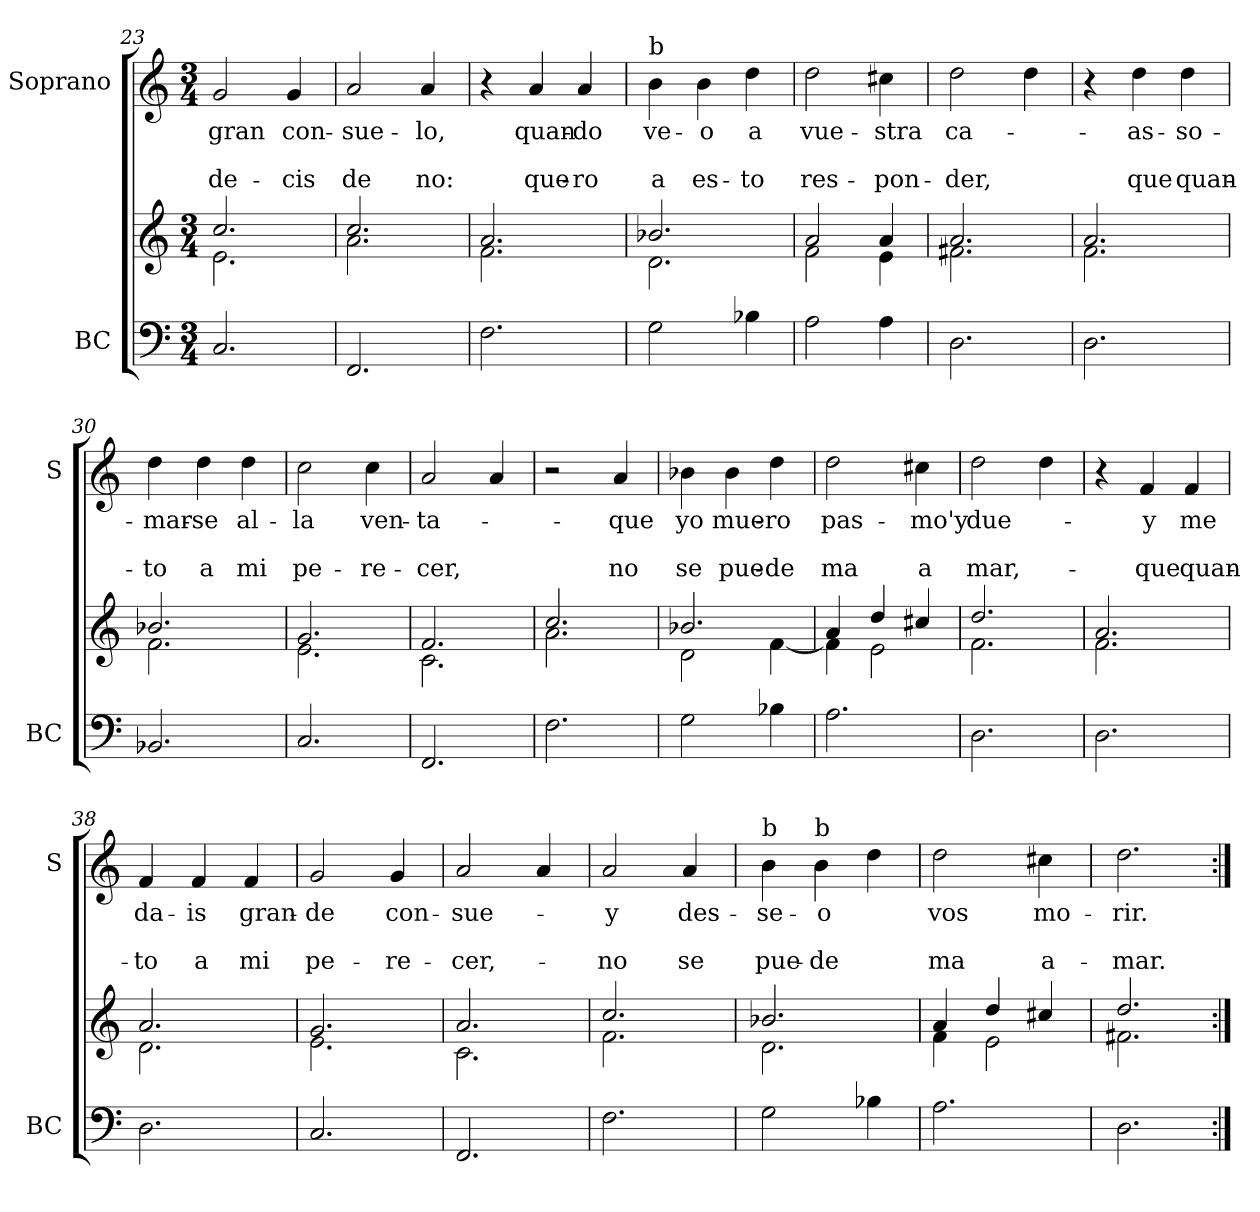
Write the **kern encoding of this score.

**kern	**kern	**kern	**text	**text	**text
*part2	*part2	*part1	*part1	*part1	*part1
*staff3	*staff2	*staff1	*staff1	*staff1	*staff1
*I"BC	*	*I"Soprano	*	*	*
*I'BC	*	*I'S	*	*	*
*clefF4	*clefG2	*clefG2	*	*	*
*k[]	*k[]	*k[]	*	*	*
*C:	*C:	*C:	*	*	*
*M3/4	*M3/4	*M3/4	*	*	*
=23	=23	=23	=23	=23	=23
*	*^	*	*	*	*
!	!	!	!	!LO:LY:b	!	!LO:LY:b
2.C/	2.cc/	2.e\	2g/	gran	.	de-
!	!	!	!	!LO:LY:b	!	!LO:LY:b
.	.	.	4g/	con-	.	-cis
=24	=24	=24	=24	=24	=24	=24
!	!	!	!	!LO:LY:b	!	!LO:LY:b
2.FF/	2.cc/	2.a\	2a/	-sue-	.	de
!	!	!	!	!LO:LY:b	!	!LO:LY:b
.	.	.	4a/	-lo,	.	no:
=25	=25	=25	=25	=25	=25	=25
2.F\	2.a/	2.f\	4r	.	.	.
!	!	!	!	!LO:LY:b	!	!LO:LY:b
.	.	.	4a/	quan-	.	que-
!	!	!	!	!LO:LY:b	!	!LO:LY:b
.	.	.	4a/	-do	.	-ro
!!LO:LB:g=z
=26	=26	=26	=26	=26	=26	=26
!	!	!	!LO:TX:a:t=b	!	!	!
!	!	!	!	!LO:LY:b	!	!LO:LY:b
2G\	2.b-X/	2.d\	4b\	ve-	.	a
!	!	!	!	!LO:LY:b	!	!LO:LY:b
.	.	.	4b\	-o	.	es-
!	!	!	!	!LO:LY:b	!	!LO:LY:b
4B-X\	.	.	4dd\	a	.	-to
=27	=27	=27	=27	=27	=27	=27
!	!	!	!	!LO:LY:b	!	!LO:LY:b
2A\	2a/	2f\	2dd\	vue-	.	res-
!	!	!	!	!LO:LY:b	!	!LO:LY:b
4A\	4a/	4e\	4cc#X\	-stra	.	-pon-
=28	=28	=28	=28	=28	=28	=28
!	!	!	!	!LO:LY:b	!	!LO:LY:b
2.D\	2.a/	2.f#X\	2dd\	ca-	.	-der,
.	.	.	4dd\	.	.	.
=29	=29	=29	=29	=29	=29	=29
2.D\	2.a/	2.f\	4r	.	.	.
!	!	!	!	!LO:LY:b	!	!LO:LY:b
.	.	.	4dd\	as-	.	que
!	!	!	!	!LO:LY:b	!	!LO:LY:b
.	.	.	4dd\	-so-	.	quan-
=30	=30	=30	=30	=30	=30	=30
!	!	!	!	!LO:LY:b	!	!LO:LY:b
2.BB-X/	2.b-X/	2.f\	4dd\	-mar-	.	-to
!	!	!	!	!LO:LY:b	!	!LO:LY:b
.	.	.	4dd\	-se	.	a
!	!	!	!	!LO:LY:b	!	!LO:LY:b
.	.	.	4dd\	al-	.	mi
=31	=31	=31	=31	=31	=31	=31
!	!	!	!	!LO:LY:b	!	!LO:LY:b
2.C/	2.g/	2.e\	2cc\	-la	.	pe-
!	!	!	!	!LO:LY:b	!	!LO:LY:b
.	.	.	4cc\	ven-	.	-re-
!!LO:LB:g=z
=32	=32	=32	=32	=32	=32	=32
!	!	!	!	!LO:LY:b	!	!LO:LY:b
2.FF/	2.f/	2.c\	2a/	-ta-	.	-cer,
.	.	.	4a/	.	.	.
=33	=33	=33	=33	=33	=33	=33
2.F\	2.cc/	2.a\	2r	.	.	.
!	!	!	!	!LO:LY:b	!	!LO:LY:b
.	.	.	4a/	que	.	no
=34	=34	=34	=34	=34	=34	=34
!	!	!	!	!LO:LY:b	!	!LO:LY:b
2G\	2.b-X/	2d\	4b-X\	yo	.	se
!	!	!	!	!LO:LY:b	!	!LO:LY:b
.	.	.	4b-\	mue-	.	pue-
!	!	!	!	!LO:LY:b	!	!LO:LY:b
4B-X\	.	[<4f\	4dd\	-ro	.	-de
=35	=35	=35	=35	=35	=35	=35
!	!	!	!	!LO:LY:b	!	!LO:LY:b
2.A\	4a/	4f\]	2dd\	pas-	.	ma
.	4dd/	2e\	.	.	.	.
!	!	!	!	!LO:LY:b	!	!LO:LY:b
.	4cc#X/	.	4cc#X\	-mo'y	.	a
=36	=36	=36	=36	=36	=36	=36
!	!	!	!	!LO:LY:b	!	!LO:LY:b
2.D\	2.dd/	2.f\	2dd\	due-	.	mar,-
.	.	.	4dd\	.	.	.
=37	=37	=37	=37	=37	=37	=37
2.D\	2.a/	2.f\	4r	.	.	.
!	!	!	!	!LO:LY:b	!	!LO:LY:b
.	.	.	4f/	y	.	-que
!	!	!	!	!LO:LY:b	!	!LO:LY:b
.	.	.	4f/	me	.	quan-
!!LO:LB:g=z
=38	=38	=38	=38	=38	=38	=38
!	!	!	!	!LO:LY:b	!	!LO:LY:b
2.D\	2.a/	2.d\	4f/	da-	.	-to
!	!	!	!	!LO:LY:b	!	!LO:LY:b
.	.	.	4f/	-is	.	a
!	!	!	!	!LO:LY:b	!	!LO:LY:b
.	.	.	4f/	gran-	.	mi
=39	=39	=39	=39	=39	=39	=39
!	!	!	!	!LO:LY:b	!	!LO:LY:b
2.C/	2.g/	2.e\	2g/	-de	.	pe-
!	!	!	!	!LO:LY:b	!	!LO:LY:b
.	.	.	4g/	con-	.	-re-
=40	=40	=40	=40	=40	=40	=40
!	!	!	!	!LO:LY:b	!	!LO:LY:b
2.FF/	2.a/	2.c\	2a/	-sue-	.	-cer,-
.	.	.	4a/	.	.	.
=41	=41	=41	=41	=41	=41	=41
!	!	!	!	!LO:LY:b	!	!LO:LY:b
2.F\	2.cc/	2.f\	2a/	y	.	-no
!	!	!	!	!LO:LY:b	!	!LO:LY:b
.	.	.	4a/	des-	.	se
=42	=42	=42	=42	=42	=42	=42
!	!	!	!LO:TX:a:t=b	!	!	!
!	!	!	!	!LO:LY:b	!	!LO:LY:b
2G\	2.b-X/	2.d\	4b\	-se-	.	pue-
!	!	!	!LO:TX:a:t=b	!	!	!
!	!	!	!	!LO:LY:b	!	!LO:LY:b
.	.	.	4b\	-o	.	-de
4B-X\	.	.	4dd\	.	.	.
=43	=43	=43	=43	=43	=43	=43
!	!	!	!	!LO:LY:b	!	!LO:LY:b
2.A\	4a/	4f\	2dd\	vos	.	ma
.	4dd/	2e\	.	.	.	.
!	!	!	!	!LO:LY:b	!	!LO:LY:b
.	4cc#X/	.	4cc#X\	mo-	.	a-
=44	=44	=44	=44	=44	=44	=44
!	!	!	!	!LO:LY:b	!	!LO:LY:b
2.D\	2.dd/	2.f#X\	2.dd\	-rir.	.	-mar.
*	*v	*v	*	*	*	*
=:|!	=:|!	=:|!	=:|!	=:|!	=:|!
*-	*-	*-	*-	*-	*-
